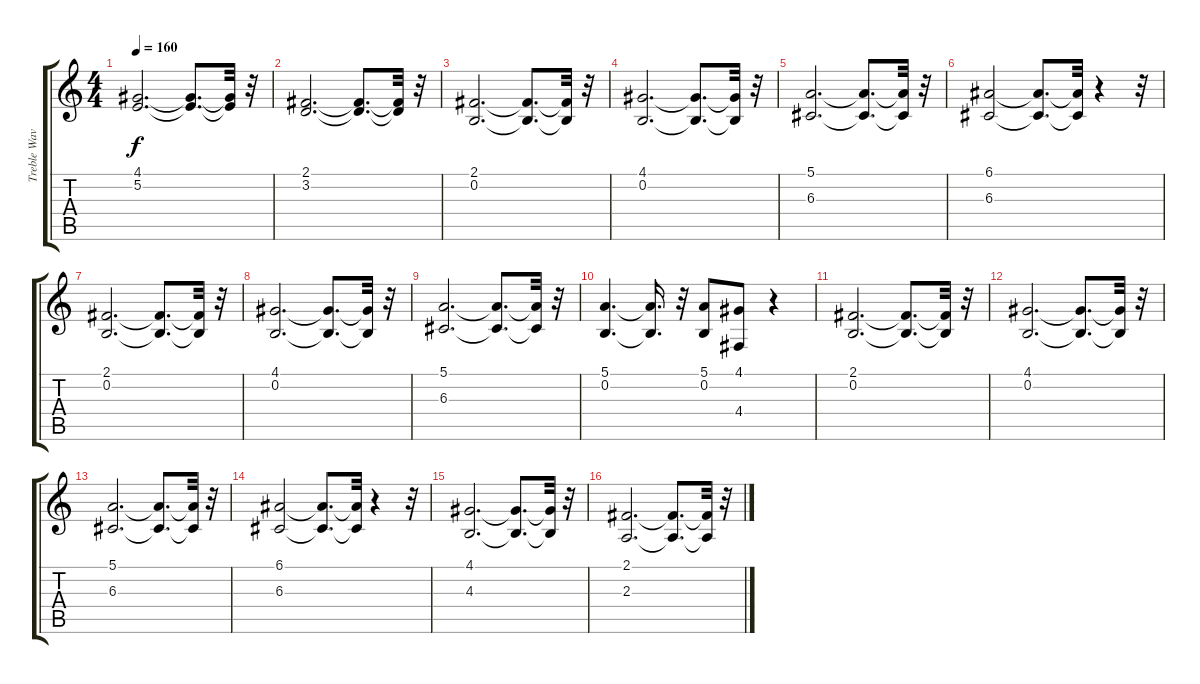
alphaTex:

\track ("Treble Waveform" "Treble Wav") {instrument lead1square}
\staff {score tabs}
\tuning (E4 B3 G3 D3 A2 E2) {hide}
\ts (4 4)
\tempo 160
\clef g2
\ks c
(4.1 5.2).2{d dy f} (4.1{t} 5.2{t}).8{d} (4.1{t} 5.2{t}).32 r.32 |
(2.1 3.2).2{d} (2.1{t} 3.2{t}).8{d} (2.1{t} 3.2{t}).32 r.32 |
(2.1 0.2).2{d} (2.1{t} 0.2{t}).8{d} (2.1{t} 0.2{t}).32 r.32 |
(4.1 0.2).2{d} (4.1{t} 0.2{t}).8{d} (4.1{t} 0.2{t}).32 r.32 |
(5.1 6.3).2{d} (5.1{t} 6.3{t}).8{d} (5.1{t} 6.3{t}).32 r.32 |
(6.1 6.3).2 (6.1{t} 6.3{t}).8{d} (6.1{t} 6.3{t}).32 r.4 r.32 |
(2.1 0.2).2{d} (2.1{t} 0.2{t}).8{d} (2.1{t} 0.2{t}).32 r.32 |
(4.1 0.2).2{d} (4.1{t} 0.2{t}).8{d} (4.1{t} 0.2{t}).32 r.32 |
(5.1 6.3).2{d} (5.1{t} 6.3{t}).8{d} (5.1{t} 6.3{t}).32 r.32 |
(5.1 0.2).4{d} (5.1{t} 0.2{t}).16{d} r.32 (5.1 0.2).8 (4.1 4.4).8 r.4 |
(2.1 0.2).2{d} (2.1{t} 0.2{t}).8{d} (2.1{t} 0.2{t}).32 r.32 |
(4.1 0.2).2{d} (4.1{t} 0.2{t}).8{d} (4.1{t} 0.2{t}).32 r.32 |
(5.1 6.3).2{d} (5.1{t} 6.3{t}).8{d} (5.1{t} 6.3{t}).32 r.32 |
(6.1 6.3).2 (6.1{t} 6.3{t}).8{d} (6.1{t} 6.3{t}).32 r.4 r.32 |
(4.1 4.3).2{d} (4.1{t} 4.3{t}).8{d} (4.1{t} 4.3{t}).32 r.32 |
(2.1 2.3).2{d} (2.1{t} 2.3{t}).8{d} (2.1{t} 2.3{t}).32 r.32
